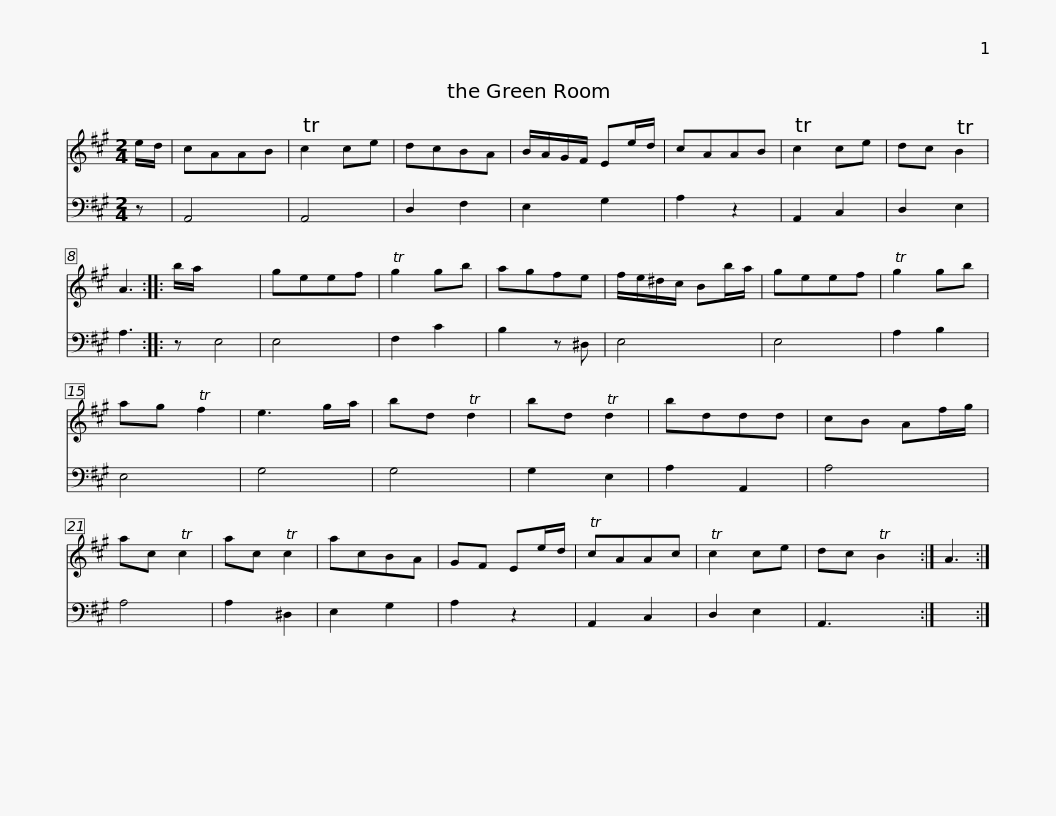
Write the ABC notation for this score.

X:1
%%score 1 2
L:1/8
M:2/4
I:linebreak $
K:A
V:1 treble
V:2 bass
V:1
 e/d/ | cAAB | Tc2 ce | dcBA | B/A/G/F/ Ee/d/ | %5
 cAAB | Tc2 ce | dc TB2 | A3 :: b/a/ x4 | %10
 geef |$ Tg2 gb | agfe | f/e/^d/c/ Bb/a/ | geef | %15
 Tg2 gb | ag Tf2 | e3 g/a/ | bd Td2 | bd Td2 | %20
 bddd |$ cB Af/g/ | ac Tc2 | ac Tc2 | acBA | %25
 GF Ee/d/ | TcAAc | Tc2 ce | dc TB2 :| A3 :| %30
V:2
 z | A,,4 | A,,4 | D,2 F,2 | E,2 G,2 | %5
 A,2 z2 | A,,2 C,2 | D,2 E,2 | A,3 :: z E,4 | %10
 E,4 |$ F,2 C2 | B,2 z ^D, | E,4 | E,4 | %15
 A,2 B,2 | E,4 | G,4 | G,4 | G,2 E,2 | %20
 A,2 A,,2 |$ A,4 | A,4 | A,2 ^D,2 | E,2 G,2 | %25
 A,2 z2 | A,,2 C,2 | D,2 E,2 | A,,3 x :| x3 :| %30
